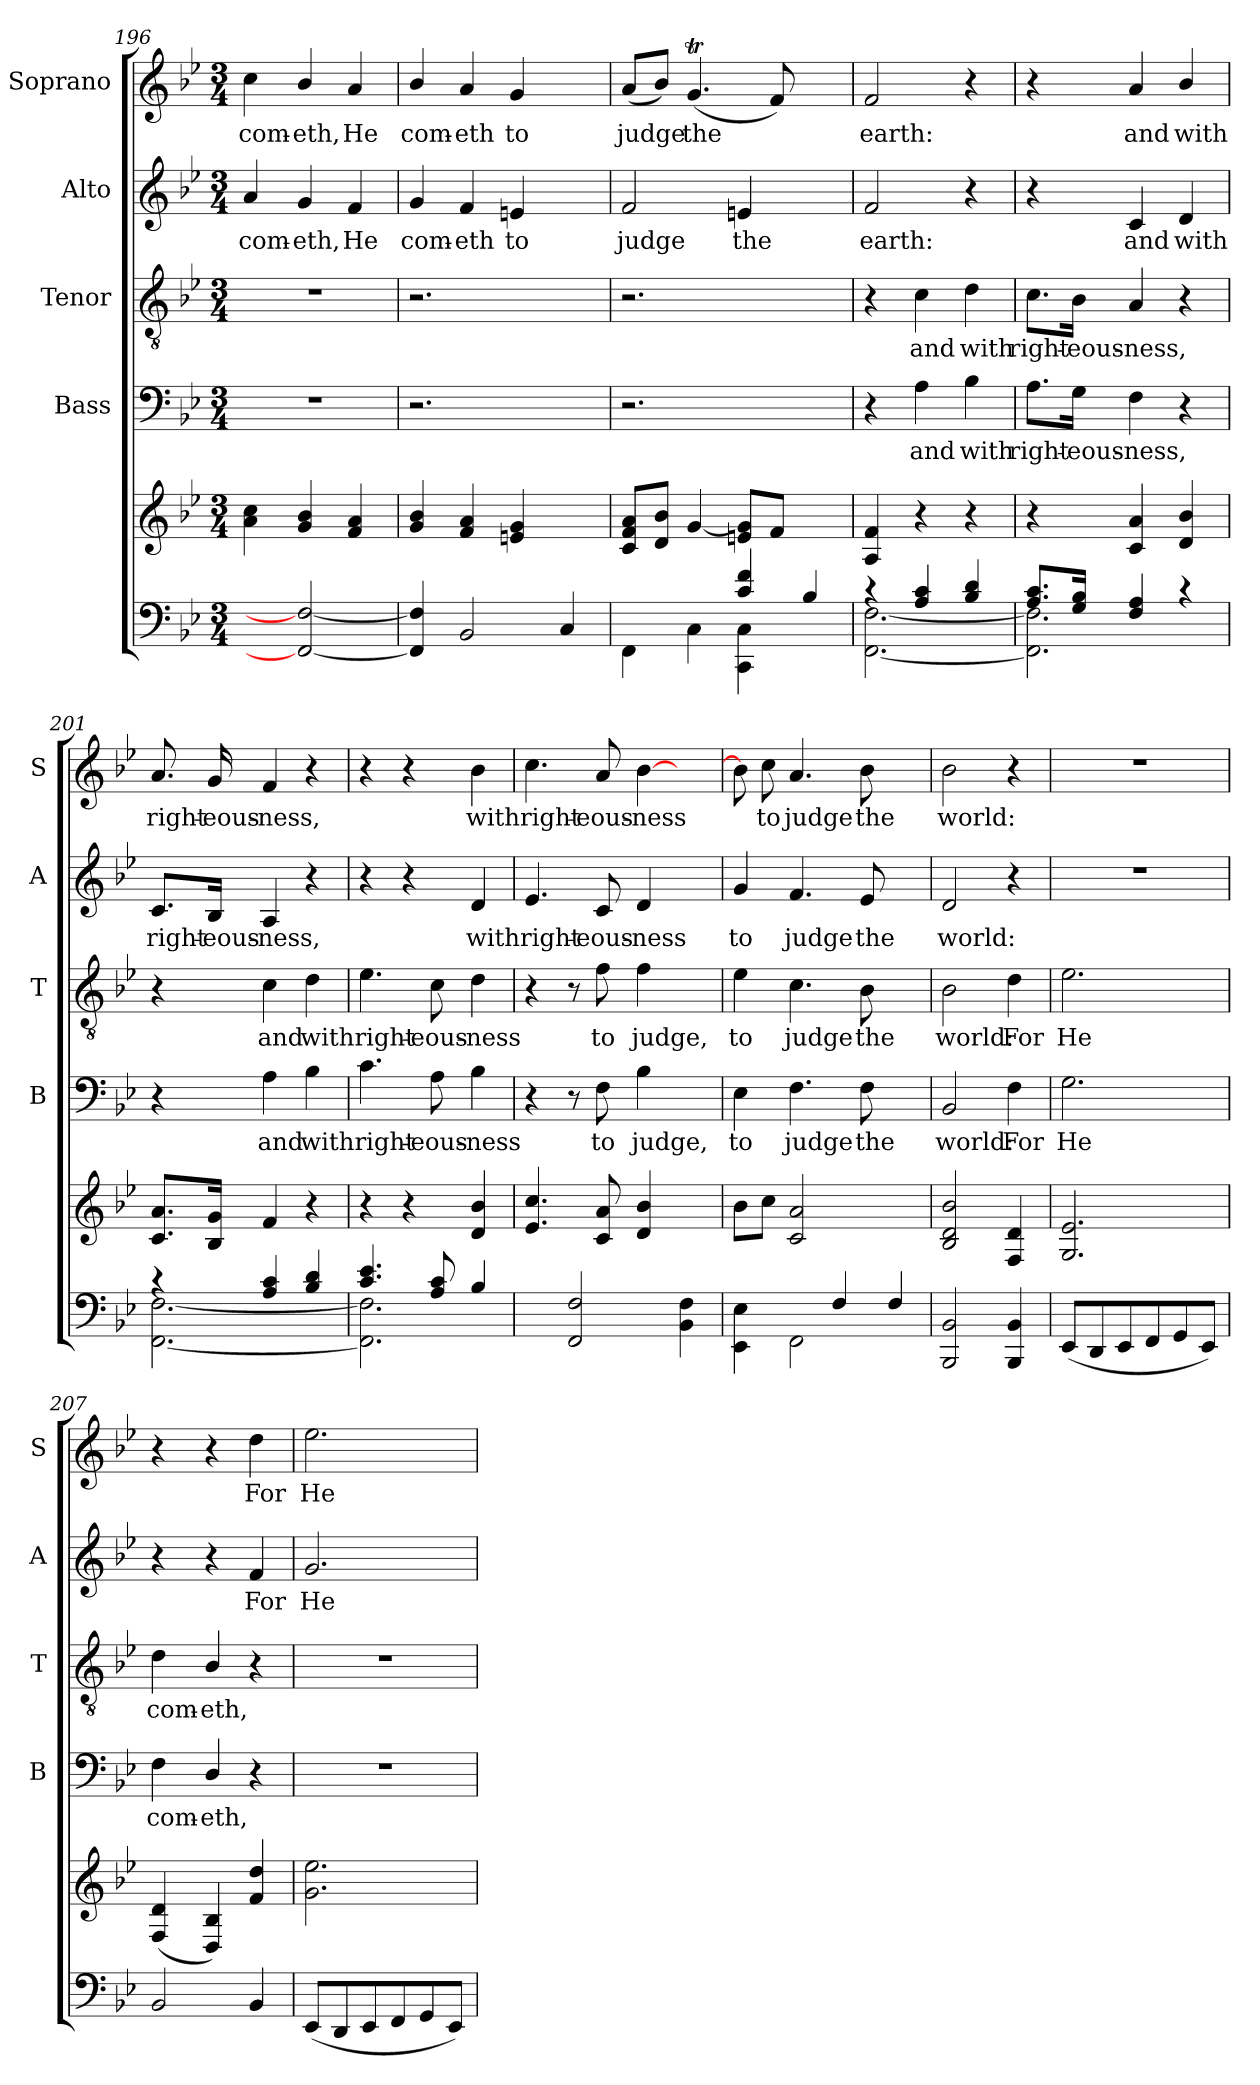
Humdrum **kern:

**kern	**kern	**kern	**text	**kern	**text	**kern	**text	**kern	**text
*part6	*part5	*part4	*part4	*part3	*part3	*part2	*part2	*part1	*part1
*staff6	*staff5	*staff4	*staff4	*staff3	*staff3	*staff2	*staff2	*staff1	*staff1
*	*	*I"Bass	*	*I"Tenor	*	*I"Alto	*	*I"Soprano	*
*	*	*I'B	*	*I'T	*	*I'A	*	*I'S	*
*clefF4	*clefG2	*clefF4	*	*clefGv2	*	*clefG2	*	*clefG2	*
*k[b-e-]	*k[b-e-]	*k[b-e-]	*	*k[b-e-]	*	*k[b-e-]	*	*k[b-e-]	*
*B-:	*B-:	*B-:	*	*B-:	*	*B-:	*	*B-:	*
*M3/4	*M3/4	*M3/4	*	*M3/4	*	*M3/4	*	*M3/4	*
=196	=196	=196	=196	=196	=196	=196	=196	=196	=196
*^	*^	*	*	*	*	*	*	*	*
!	!	!	!	!	!	!	!	!	!LO:LY:b	!	!LO:LY:b
2.ryy	4ryy	4a\ 4cc\	2.ryy	2.r	.	2.r	.	4a/	com-	4cc\	com-
!	!	!	!	!	!	!	!	!	!LO:LY:b	!	!LO:LY:b
.	2FF/_ 2F/_	4g/ 4b-/	.	.	.	.	.	4g/	-eth,	4b-/	-eth,
!	!	!	!	!	!	!	!	!	!LO:LY:b	!	!LO:LY:b
.	.	4f/ 4a/	.	.	.	.	.	4f/	He	4a/	He
=197	=197	=197	=197	=197	=197	=197	=197	=197	=197	=197	=197
!	!	!	!	!	!	!	!	!	!LO:LY:b	!	!LO:LY:b
2.ryy	4FF/] 4F/]	4g/ 4b-/	2.ryy	2.r	.	2.r	.	4g/	com-	4b-/	com-
!	!	!	!	!	!	!	!	!	!LO:LY:b	!	!LO:LY:b
.	2BB-/	4f/ 4a/	.	.	.	.	.	4f/	-eth	4a/	-eth
!	!	!	!	!	!	!	!	!	!LO:LY:b	!	!LO:LY:b
.	.	4en/ 4g/	.	.	.	.	.	4en/	to	4g/	to
4ryy	4C/	4ryy	4ryy	4ryy	.	4ryy	.	4ryy	.	4ryy	.
=198	=198	=198	=198	=198	=198	=198	=198	=198	=198	=198	=198
!	!	!	!	!	!	!	!	!	!LO:LY:b	!	!LO:LY:b
4ryy	4FF\	8c/ 8f/ 8a/L	2.ryy	2.r	.	2.r	.	2f/	judge	(<8a/L	judge
.	.	8d/ 8b-/J	.	.	.	.	.	.	.	8b-/J)	.
!	!	!	!	!	!	!	!	!	!	!	!LO:LY:b
4ryy	4C\	[4g/	.	.	.	.	.	.	.	(<4.gT/	the
!	!	!	!	!	!	!	!	!	!LO:LY:b	!	!
4c/ 4f/	4CC\ 4C\	8e/ 8g/]L	.	.	.	.	.	4en/	the	.	.
.	.	8f/J	.	.	.	.	.	.	.	8f/)	.
4B-/	4ryy	4ryy	4ryy	4ryy	.	4ryy	.	4ryy	.	4ryy	.
!!LO:LB:g=z
=199	=199	=199	=199	=199	=199	=199	=199	=199	=199	=199	=199
!	!	!	!	!	!	!	!	!	!LO:LY:b	!	!LO:LY:b
*	*	*v	*v	*	*	*	*	*	*	*	*
4rc	[<2.FF\ [<2.F\	4A/ 4f/	4r	.	4r	.	2f/	earth:	2f/	earth:
!	!	!	!	!LO:LY:b	!	!LO:LY:b	!	!	!	!
4A/ 4c/	.	4r	4A\	and	4c\	and	.	.	.	.
!	!	!	!	!LO:LY:b	!	!LO:LY:b	!	!	!	!
4B-/ 4d/	.	4r	4B-\	with	4d\	with	4r	.	4r	.
=200	=200	=200	=200	=200	=200	=200	=200	=200	=200	=200
!	!	!	!	!LO:LY:b	!	!LO:LY:b	!	!	!	!
8.A/ 8.c/L	2.FF\] 2.F\]	4r	8.A\L	right-	8.c\L	right-	4r	.	4r	.
!	!	!	!	!LO:LY:b	!	!LO:LY:b	!	!	!	!
16G/ 16B-/Jk	.	.	16G\Jk	-eous-	16B-\Jk	-eous-	.	.	.	.
!	!	!	!	!LO:LY:b	!	!LO:LY:b	!	!LO:LY:b	!	!LO:LY:b
4F/ 4A/	.	4c/ 4a/	4F\	-ness,	4A/	-ness,	4c/	and	4a/	and
!	!	!	!	!	!	!	!	!LO:LY:b	!	!LO:LY:b
4rc	.	4d/ 4b-/	4r	.	4r	.	4d/	with	4b-/	with
=201	=201	=201	=201	=201	=201	=201	=201	=201	=201	=201
!	!	!	!	!	!	!	!	!LO:LY:b	!	!LO:LY:b
4rc	[<2.FF\ [<2.F\	8.c/ 8.a/L	4r	.	4r	.	8.c/L	right-	8.a/	right-
!	!	!	!	!	!	!	!	!LO:LY:b	!	!LO:LY:b
.	.	16B-/ 16g/Jk	.	.	.	.	16B-/Jk	-eous-	16g/	-eous-
!	!	!	!	!LO:LY:b	!	!LO:LY:b	!	!LO:LY:b	!	!LO:LY:b
4A/ 4c/	.	4f/	4A\	and	4c\	and	4A/	-ness,	4f/	-ness,
!	!	!	!	!LO:LY:b	!	!LO:LY:b	!	!	!	!
4B-/ 4d/	.	4r	4B-\	with	4d\	with	4r	.	4r	.
=202	=202	=202	=202	=202	=202	=202	=202	=202	=202	=202
!	!	!	!	!LO:LY:b	!	!LO:LY:b	!	!	!	!
4.c/ 4.e-/	2.FF\] 2.F\]	4r	4.c\	right-	4.e-\	right-	4r	.	4r	.
.	.	4r	.	.	.	.	4r	.	4r	.
!	!	!	!	!LO:LY:b	!	!LO:LY:b	!	!	!	!
8A/ 8c/	.	.	8A\	-eous-	8c\	-eous-	.	.	.	.
!	!	!	!	!LO:LY:b	!	!LO:LY:b	!	!LO:LY:b	!	!LO:LY:b
4B-/	.	4d/ 4b-/	4B-\	-ness	4d\	-ness	4d/	with	4b-\	with
=203	=203	=203	=203	=203	=203	=203	=203	=203	=203	=203
!	!	!	!	!	!	!	!	!LO:LY:b	!	!LO:LY:b
2.ryy	4ryy	4.e-/ 4.cc/	4r	.	4r	.	4.e-/	right-	4.cc\	right-
.	2FF/ 2F/	.	8r	.	8r	.	.	.	.	.
!	!	!	!	!LO:LY:b	!	!LO:LY:b	!	!LO:LY:b	!	!LO:LY:b
.	.	8c/ 8a/	8F\	to	8f\	to	8c/	-eous-	8a/	-eous-
!	!	!	!	!LO:LY:b	!	!LO:LY:b	!	!LO:LY:b	!	!LO:LY:b
.	.	4d/ 4b-/	4B-\	judge,	4f\	judge,	4d/	-ness	[4b-\	-ness
4ryy	4BB-\ 4F\	4ryy	4ryy	.	4ryy	.	4ryy	.	4ryy	.
=204	=204	=204	=204	=204	=204	=204	=204	=204	=204	=204
!	!	!	!	!LO:LY:b	!	!LO:LY:b	!	!LO:LY:b	!	!
4ryy	4EE-\ 4E-\	8b-\L	4E-\	to	4e-\	to	4g/	to	8b-\]	.
!	!	!	!	!	!	!	!	!	!	!LO:LY:b
.	.	8cc\J	.	.	.	.	.	.	8cc\	to
!	!	!	!	!LO:LY:b	!	!LO:LY:b	!	!LO:LY:b	!	!LO:LY:b
4ryy	2FF\	2c/ 2a/	4.F\	judge	4.c\	judge	4.f/	judge	4.a/	judge
4F/	.	.	.	.	.	.	.	.	.	.
!	!	!	!	!LO:LY:b	!	!LO:LY:b	!	!LO:LY:b	!	!LO:LY:b
.	.	.	8F\	the	8B-\	the	8e-/	the	8b-\	the
4F/	4ryy	4ryy	4ryy	.	4ryy	.	4ryy	.	4ryy	.
!!LO:LB:g=z
=205	=205	=205	=205	=205	=205	=205	=205	=205	=205	=205
!	!	!	!	!LO:LY:b	!	!LO:LY:b	!	!LO:LY:b	!	!LO:LY:b
*v	*v	*	*	*	*	*	*	*	*	*
2BBB-/ 2BB-/	2B-/ 2d/ 2b-/	2BB-/	world:	2B-\	world:	2d/	world:	2b-\	world:
!	!	!	!LO:LY:b	!	!LO:LY:b	!	!	!	!
4BBB-/ 4BB-/	4F/ 4d/	4F\	For	4d\	For	4r	.	4r	.
=206	=206	=206	=206	=206	=206	=206	=206	=206	=206
!	!	!	!LO:LY:b	!	!LO:LY:b	!	!	!	!
(<8EE-/L	2.G/ 2.e-/	2.G\	He	2.e-\	He	2.r	.	2.r	.
8DD/	.	.	.	.	.	.	.	.	.
8EE-/	.	.	.	.	.	.	.	.	.
8FF/	.	.	.	.	.	.	.	.	.
8GG/	.	.	.	.	.	.	.	.	.
8EE-/J)	.	.	.	.	.	.	.	.	.
=207	=207	=207	=207	=207	=207	=207	=207	=207	=207
!	!	!	!LO:LY:b	!	!LO:LY:b	!	!	!	!
2BB-/	(<4F/ 4d/	4F\	com-	4d\	com-	4r	.	4r	.
!	!	!	!LO:LY:b	!	!LO:LY:b	!	!	!	!
.	4D/ 4B-/)	4D/	-eth,	4B-/	-eth,	4r	.	4r	.
!	!	!	!	!	!	!	!LO:LY:b	!	!LO:LY:b
4BB-/	4f/ 4dd/	4r	.	4r	.	4f/	For	4dd\	For
=208	=208	=208	=208	=208	=208	=208	=208	=208	=208
!	!	!	!	!	!	!	!LO:LY:b	!	!LO:LY:b
(<8EE-/L	2.g\ 2.ee-\	2.r	.	2.r	.	2.g/	He	2.ee-\	He
8DD/	.	.	.	.	.	.	.	.	.
8EE-/	.	.	.	.	.	.	.	.	.
8FF/	.	.	.	.	.	.	.	.	.
8GG/	.	.	.	.	.	.	.	.	.
8EE-/J)	.	.	.	.	.	.	.	.	.
=	=	=	=	=	=	=	=	=	=
*-	*-	*-	*-	*-	*-	*-	*-	*-	*-
